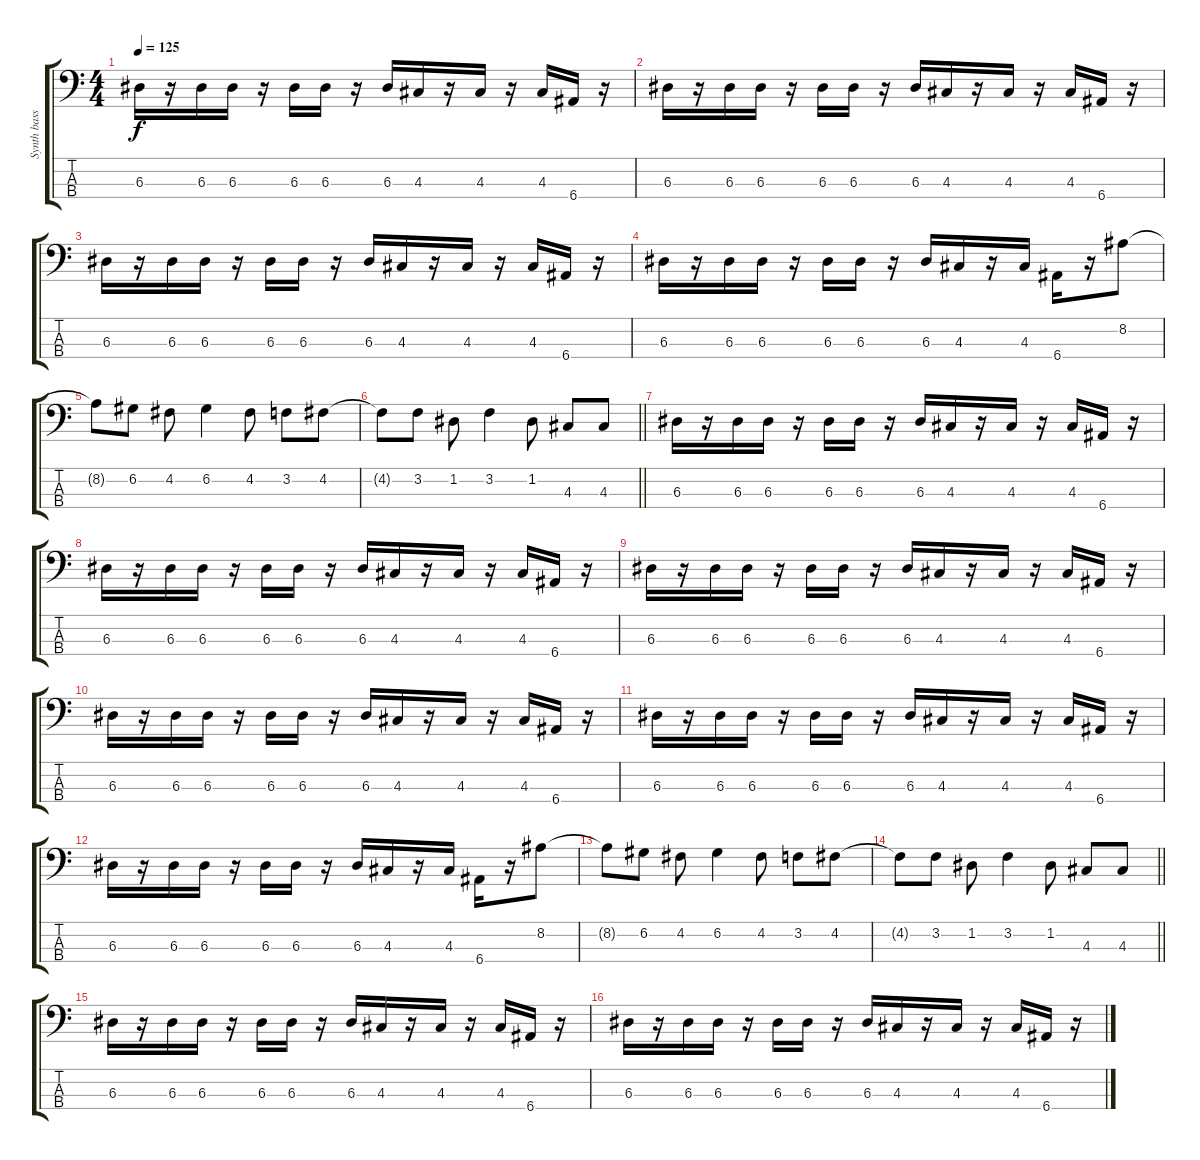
\track ("Synth bass 1" "Synth bass") {instrument synthbass1}
\staff {score tabs}
\tuning (G2 D2 A1 E1) {hide}
\ts (4 4)
\tempo 125
\clef f4
\ks c
6.3.16{dy f} r.16 6.3.16 6.3.16 r.16 6.3.16 6.3.16 r.16 6.3.16 4.3.16 r.16 4.3.16 r.16 4.3.16 6.4.16 r.16 |
6.3.16 r.16 6.3.16 6.3.16 r.16 6.3.16 6.3.16 r.16 6.3.16 4.3.16 r.16 4.3.16 r.16 4.3.16 6.4.16 r.16 |
6.3.16 r.16 6.3.16 6.3.16 r.16 6.3.16 6.3.16 r.16 6.3.16 4.3.16 r.16 4.3.16 r.16 4.3.16 6.4.16 r.16 |
6.3.16 r.16 6.3.16 6.3.16 r.16 6.3.16 6.3.16 r.16 6.3.16 4.3.16 r.16 4.3.16 6.4.16 r.16 8.2.8 |
8.2{t}.8 6.2.8 4.2.8 6.2.4 4.2.8 3.2.8 4.2.8 |
\barLineRight lightlight
4.2{t}.8 3.2.8 1.2.8 3.2.4 1.2.8 4.3.8 4.3.8 |
6.3.16 r.16 6.3.16 6.3.16 r.16 6.3.16 6.3.16 r.16 6.3.16 4.3.16 r.16 4.3.16 r.16 4.3.16 6.4.16 r.16 |
6.3.16 r.16 6.3.16 6.3.16 r.16 6.3.16 6.3.16 r.16 6.3.16 4.3.16 r.16 4.3.16 r.16 4.3.16 6.4.16 r.16 |
6.3.16 r.16 6.3.16 6.3.16 r.16 6.3.16 6.3.16 r.16 6.3.16 4.3.16 r.16 4.3.16 r.16 4.3.16 6.4.16 r.16 |
6.3.16 r.16 6.3.16 6.3.16 r.16 6.3.16 6.3.16 r.16 6.3.16 4.3.16 r.16 4.3.16 r.16 4.3.16 6.4.16 r.16 |
6.3.16 r.16 6.3.16 6.3.16 r.16 6.3.16 6.3.16 r.16 6.3.16 4.3.16 r.16 4.3.16 r.16 4.3.16 6.4.16 r.16 |
6.3.16 r.16 6.3.16 6.3.16 r.16 6.3.16 6.3.16 r.16 6.3.16 4.3.16 r.16 4.3.16 6.4.16 r.16 8.2.8 |
8.2{t}.8 6.2.8 4.2.8 6.2.4 4.2.8 3.2.8 4.2.8 |
\barLineRight lightlight
4.2{t}.8 3.2.8 1.2.8 3.2.4 1.2.8 4.3.8 4.3.8 |
6.3.16 r.16 6.3.16 6.3.16 r.16 6.3.16 6.3.16 r.16 6.3.16 4.3.16 r.16 4.3.16 r.16 4.3.16 6.4.16 r.16 |
6.3.16 r.16 6.3.16 6.3.16 r.16 6.3.16 6.3.16 r.16 6.3.16 4.3.16 r.16 4.3.16 r.16 4.3.16 6.4.16 r.16
